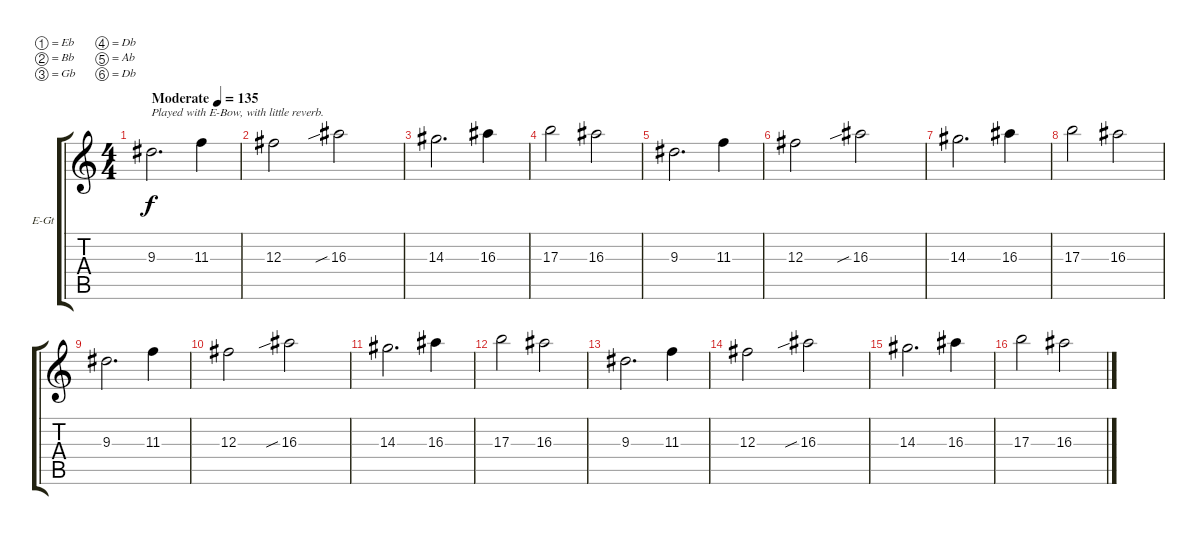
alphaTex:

\bracketExtendMode groupsimilarinstruments
\firstSystemTrackNameOrientation horizontal
\otherSystemsTrackNameOrientation horizontal
\track ("Gtr.1 - Brad Delson" "E-Gt") {instrument distortionguitar}
\staff {score tabs}
\tuning (Eb4 Bb3 Gb3 Db3 Ab2 Db2)
\ts (4 4)
\beaming (8 2 2 2 2)
\tempo (135 "Moderate")
\clef g2
\ks c
9.3.2{d txt "Played with E-Bow, with little reverb." dy f instrument distortionguitar} 11.3.4 |
12.3.2 16.3{sib}.2 |
14.3.2{d} 16.3.4 |
17.3.2 16.3.2 |
9.3.2{d} 11.3.4 |
12.3.2 16.3{sib}.2 |
14.3.2{d} 16.3.4 |
17.3.2 16.3.2 |
9.3.2{d} 11.3.4 |
12.3.2 16.3{sib}.2 |
14.3.2{d} 16.3.4 |
17.3.2 16.3.2 |
9.3.2{d} 11.3.4 |
12.3.2 16.3{sib}.2 |
14.3.2{d} 16.3.4 |
17.3.2 16.3.2
